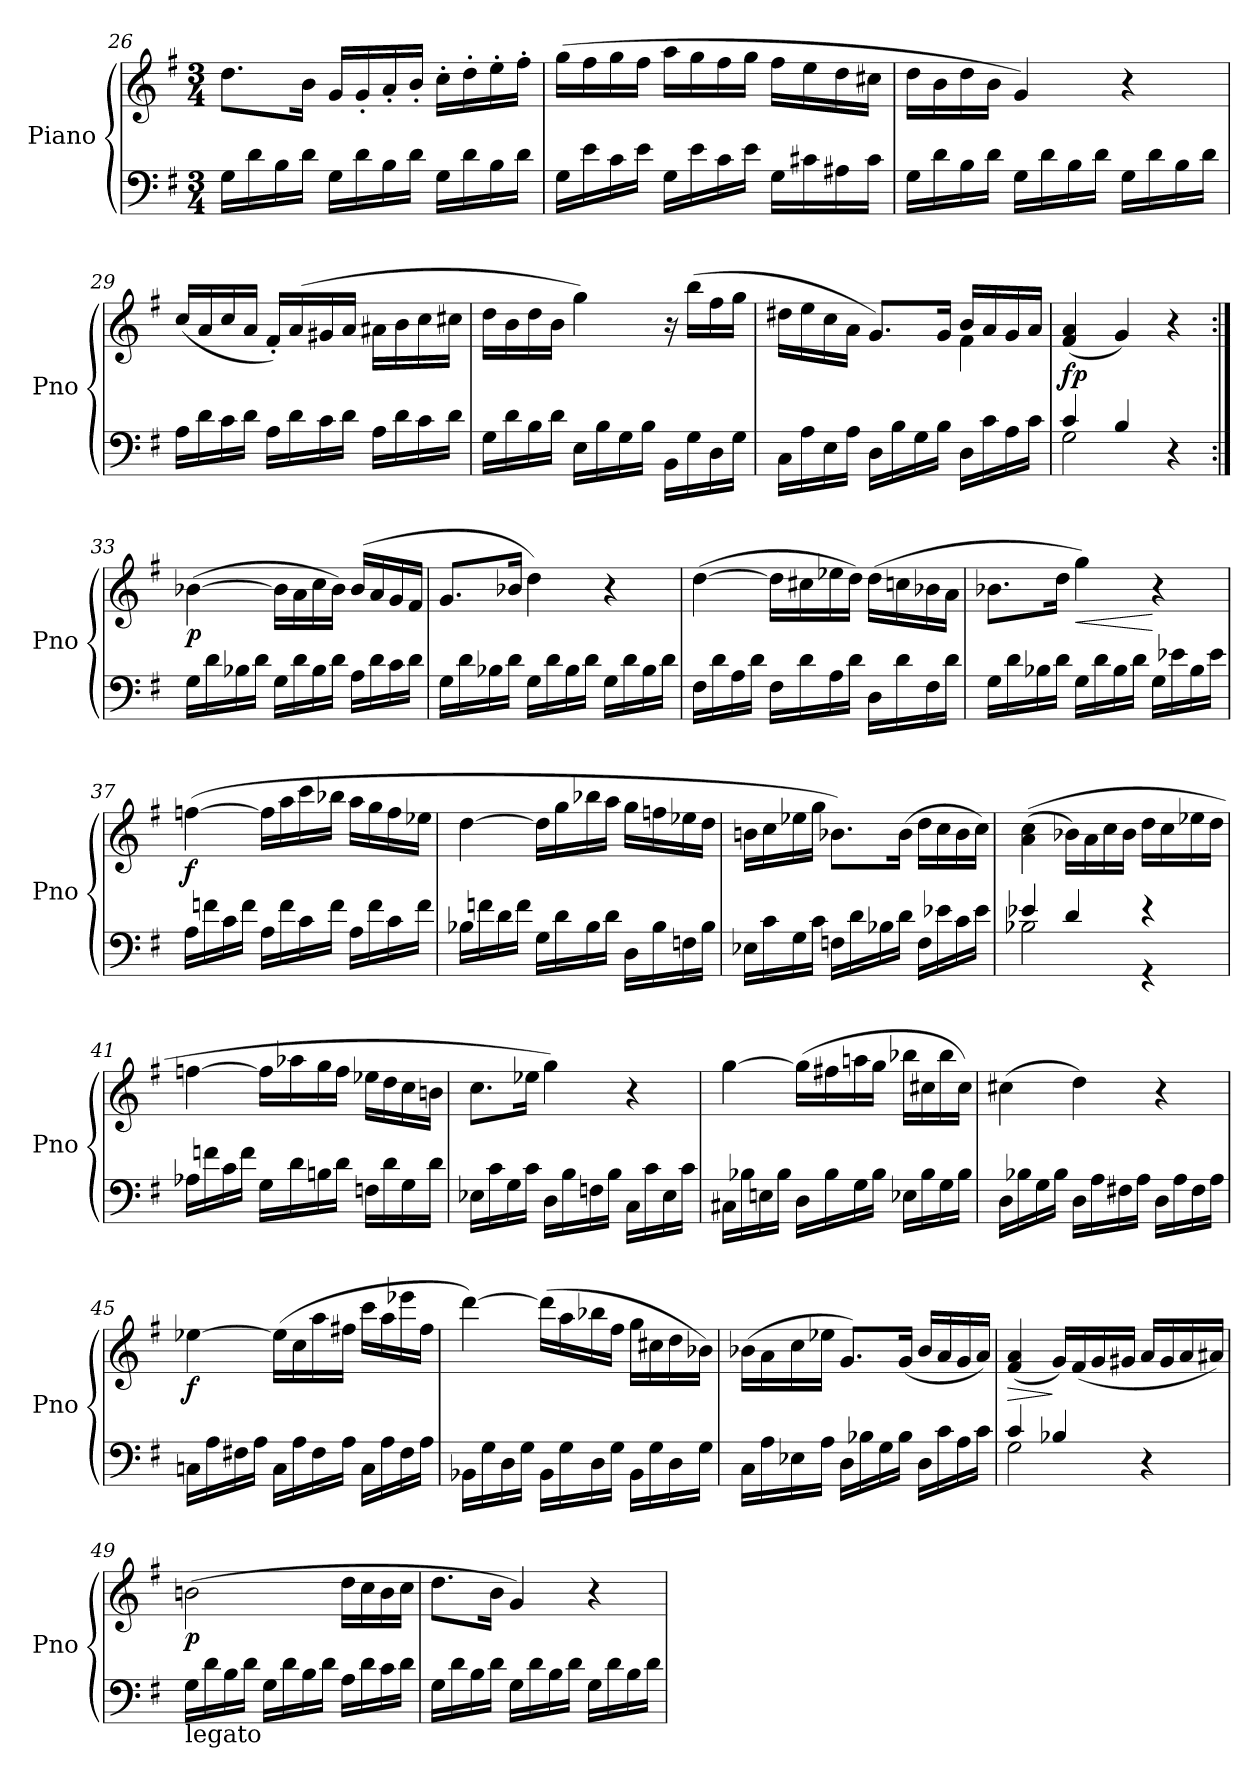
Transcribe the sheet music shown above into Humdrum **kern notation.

**kern	**kern	**dynam
*part1	*part1	*part1
*staff2	*staff1	*staff1/2
*I"Piano	*	*
*I'Pno	*	*
*clefF4	*clefG2	*
*k[f#]	*k[f#]	*
*G:	*G:	*
*M3/4	*M3/4	*
=26	=26	=26
16G\LL	8.dd\L	.
16d\	.	.
16B\	.	.
16d\JJ	16b\Jk	.
16G\LL	16g/LL	.
16d\	16g'/	.
16B\	16a'/	.
16d\JJ	16b'/JJ	.
16G\LL	16cc'\LL	.
16d\	16dd'\	.
16B\	16ee'\	.
16d\JJ	16ff#'\JJ	.
!!LO:LB:g=z
=27	=27	=27
16G\LL	(16gg\LL	.
16e\	16ff#\	.
16c\	16gg\	.
16e\JJ	16ff#\JJ	.
16G\LL	16aa\LL	.
16e\	16gg\	.
16c\	16ff#\	.
16e\JJ	16gg\JJ	.
16G\LL	16ff#\LL	.
16c#X\	16ee\	.
16A#X\	16dd\	.
16c#\JJ	16cc#X\JJ	.
=28	=28	=28
16G\LL	16dd\LL	.
16d\	16b\	.
16B\	16dd\	.
16d\JJ	16b\JJ	.
16G\LL	4g/)	.
16d\	.	.
16B\	.	.
16d\JJ	.	.
16G\LL	4r	.
16d\	.	.
16B\	.	.
16d\JJ	.	.
=29	=29	=29
16A\LL	(16cc/LL	.
16d\	16a/	.
16c\	16cc/	.
16d\JJ	16a/JJ	.
16A\LL	16f#'/LL)	.
16d\	(16a/	.
16c\	16g#X/	.
16d\JJ	16a/JJ	.
16A\LL	16a#X\LL	.
16d\	16b\	.
16c\	16cc\	.
16d\JJ	16cc#X\JJ	.
!!LO:LB:g=z
=30	=30	=30
16G\LL	16dd\LL	.
16d\	16b\	.
16B\	16dd\	.
16d\JJ	16b\JJ	.
16E\LL	4gg\)	.
16B\	.	.
16G\	.	.
16B\JJ	.	.
16BB\LL	16r	.
16G\	(16bb\LL	.
16D\	16ff#\	.
16G\JJ	16gg\JJ	.
=31	=31	=31
*	*^	*
16C\LL	16dd#X\LL	2ryy	.
16A\	16ee\	.	.
16E\	16cc\	.	.
16A\JJ	16a\JJ	.	.
16D\LL	8.g/L)	.	.
16B\	.	.	.
16G\	.	.	.
16B\JJ	16g/Jk	.	.
16D\LL	16b/LL	4f#\	.
16c\	16a/	.	.
16A\	16g/	.	.
16c\JJ	16a/JJ	.	.
*	*v	*v	*
=32	=32	=32
*^	*	*
!	!	!	!LO:DY:b
4c/	2G\	(4f#/ 4a/	fp
4B/	.	4g/)	.
4r	4ryy	4r	.
=33:|!	=33:|!	=33:|!	=33:|!
!	!	!	!LO:DY:b
*v	*v	*	*
16G\LL	([4b-X\	p
16d\	.	.
16B-X\	.	.
16d\JJ	.	.
16G\LL	16b-\LL]	.
16d\	16a\	.
16B-\	16cc\	.
16d\JJ	16b-\JJ)	.
16A\LL	(16b-/LL	.
16d\	16a/	.
16c\	16g/	.
16d\JJ	16f#/JJ	.
!!LO:PB:g=z
=34	=34	=34
16G\LL	8.g/L	.
16d\	.	.
16B-X\	.	.
16d\JJ	16b-X/Jk	.
16G\LL	4dd\)	.
16d\	.	.
16B-\	.	.
16d\JJ	.	.
16G\LL	4r	.
16d\	.	.
16B-\	.	.
16d\JJ	.	.
=35	=35	=35
16F#\LL	([4dd\	.
16d\	.	.
16A\	.	.
16d\JJ	.	.
16F#\LL	16dd\LL]	.
16d\	16cc#X\	.
16A\	16ee-X\	.
16d\JJ	16dd\JJ)	.
16D\LL	(16dd\LL	.
16d\	16ccn\	.
16F#\	16b-X\	.
16d\JJ	16a\JJ	.
=36	=36	=36
16G\LL	8.b-X\L	.
16d\	.	.
16B-X\	.	.
16d\JJ	16dd\Jk	.
!	!	!LO:HP:b
16G\LL	4gg\)	<
16d\	.	.
16B-\	.	.
16d\JJ	.	.
16G\LL	4r	[
16e-X\	.	.
16B-\	.	.
16e-\JJ	.	.
!!LO:LB:g=z
=37	=37	=37
!	!	!LO:DY:b
16A\LL	([4ffn\	f
16fn\	.	.
16c\	.	.
16f\JJ	.	.
16A\LL	16ff\LL]	.
16f\	16aa\	.
16c\	16ccc\	.
16f\JJ	16bb-X\JJ	.
16A\LL	16aa\LL	.
16f\	16gg\	.
16c\	16ff\	.
16f\JJ	16ee-X\JJ	.
=38	=38	=38
16B-X\LL	[4dd\	.
16fn\	.	.
16d\	.	.
16f\JJ	.	.
16G\LL	16dd\LL]	.
16d\	16gg\	.
16B-\	16bb-X\	.
16d\JJ	16aa\JJ	.
16D\LL	16gg\LL	.
16B-\	16ffn\	.
16Fn\	16ee-X\	.
16B-\JJ	16dd\JJ	.
=39	=39	=39
16E-X\LL	16bn\LL	.
16c\	16cc\	.
16G\	16ee-X\	.
16c\JJ	16gg\JJ	.
16Fn\LL	8.b-X\L)	.
16d\	.	.
16B-X\	.	.
16d\JJ	(16b-\Jk	.
16F\LL	16dd\LL	.
16e-X\	16cc\	.
16c\	16b-\	.
16e-\JJ	16cc\JJ)	.
!!LO:LB:g=z
=40	=40	=40
*^	*	*
4e-X/	2B-X\	((4a\ 4cc\	.
4d/	.	16b-X\LL)	.
.	.	16a\	.
.	.	16cc\	.
.	.	16b-\JJ	.
4r	4r	16dd\LL	.
.	.	16cc\	.
.	.	16ee-X\	.
.	.	16dd\JJ	.
*v	*v	*	*
=41	=41	=41
16A-X\LL	[4ffn\	.
16fn\	.	.
16c\	.	.
16f\JJ	.	.
16G\LL	16ff\LL]	.
16d\	16aa-X\	.
16Bn\	16gg\	.
16d\JJ	16ff\JJ	.
16Fn\LL	16ee-X\LL	.
16d\	16dd\	.
16G\	16cc\	.
16d\JJ	16bn\JJ	.
=42	=42	=42
16E-X\LL	8.cc\L	.
16c\	.	.
16G\	.	.
16c\JJ	16ee-X\Jk	.
16D\LL	4gg\)	.
16B\	.	.
16Fn\	.	.
16B\JJ	.	.
16C\LL	4r	.
16c\	.	.
16E-\	.	.
16c\JJ	.	.
!!LO:LB:g=z
=43	=43	=43
16C#X\LL	[4gg\	.
16B-X\	.	.
16En\	.	.
16B-\JJ	.	.
16D\LL	(16gg\LL]	.
16B-\	16ff#X\	.
16G\	16aan\	.
16B-\JJ	16gg\JJ	.
16E-X\LL	16bb-X\LL	.
16B-\	16cc#X\	.
16G\	16bb-\	.
16B-\JJ	16cc#\JJ)	.
=44	=44	=44
16D\LL	(4cc#X\	.
16B-X\	.	.
16G\	.	.
16B-\JJ	.	.
16D\LL	4dd\)	.
16A\	.	.
16F#X\	.	.
16A\JJ	.	.
16D\LL	4r	.
16A\	.	.
16F#\	.	.
16A\JJ	.	.
=45	=45	=45
!	!	!LO:DY:b
16Cn\LL	[4ee-X\	f
16A\	.	.
16F#X\	.	.
16A\JJ	.	.
16C\LL	(16ee-\LL]	.
16A\	16cc\	.
16F#\	16aa\	.
16A\JJ	16ff#X\JJ	.
16C\LL	16ccc\LL	.
16A\	16aa\	.
16F#\	16eee-X\	.
16A\JJ	16ff#\JJ	.
!!LO:LB:g=z
=46	=46	=46
16BB-X\LL	[4ddd\)	.
16G\	.	.
16D\	.	.
16G\JJ	.	.
16BB-\LL	(16ddd\LL]	.
16G\	16aa\	.
16D\	16bb-X\	.
16G\JJ	16ff#\JJ	.
16BB-\LL	16gg\LL	.
16G\	16cc#X\	.
16D\	16dd\	.
16G\JJ	16b-X\JJ)	.
=47	=47	=47
16C\LL	(16b-X\LL	.
16A\	16a\	.
16E-X\	16cc\	.
16A\JJ	16ee-X\JJ	.
16D\LL	8.g/L)	.
16B-X\	.	.
16G\	.	.
16B-\JJ	(16g/Jk	.
16D\LL	16b-/LL	.
16c\	16a/	.
16A\	16g/	.
16c\JJ	16a/JJ)	.
=48	=48	=48
*^	*	*
!	!	!	!LO:HP:b
4c/	2G\	(4f#/ 4a/	>
4B-X/	.	16g/LL)	]
.	.	(16f#/	.
.	.	16g/	.
.	.	16g#X/JJ	.
4r	4ryy	16a/LL	.
.	.	16g#/	.
.	.	16a/	.
.	.	16a#X/JJ)	.
*v	*v	*	*
!!LO:PB:g=z
=49	=49	=49
!LO:TX:b:t=legato	!	!
!	!	!LO:DY:b
16G\LL	(2bn\	p
16d\	.	.
16B\	.	.
16d\JJ	.	.
16G\LL	.	.
16d\	.	.
16B\	.	.
16d\JJ	.	.
16A\LL	16dd\LL	.
16d\	16cc\	.
16c\	16b\	.
16d\JJ	16cc\JJ	.
=50	=50	=50
16G\LL	8.dd\L	.
16d\	.	.
16B\	.	.
16d\JJ	16b\Jk	.
16G\LL	4g/)	.
16d\	.	.
16B\	.	.
16d\JJ	.	.
16G\LL	4r	.
16d\	.	.
16B\	.	.
16d\JJ	.	.
=	=	=
*-	*-	*-
